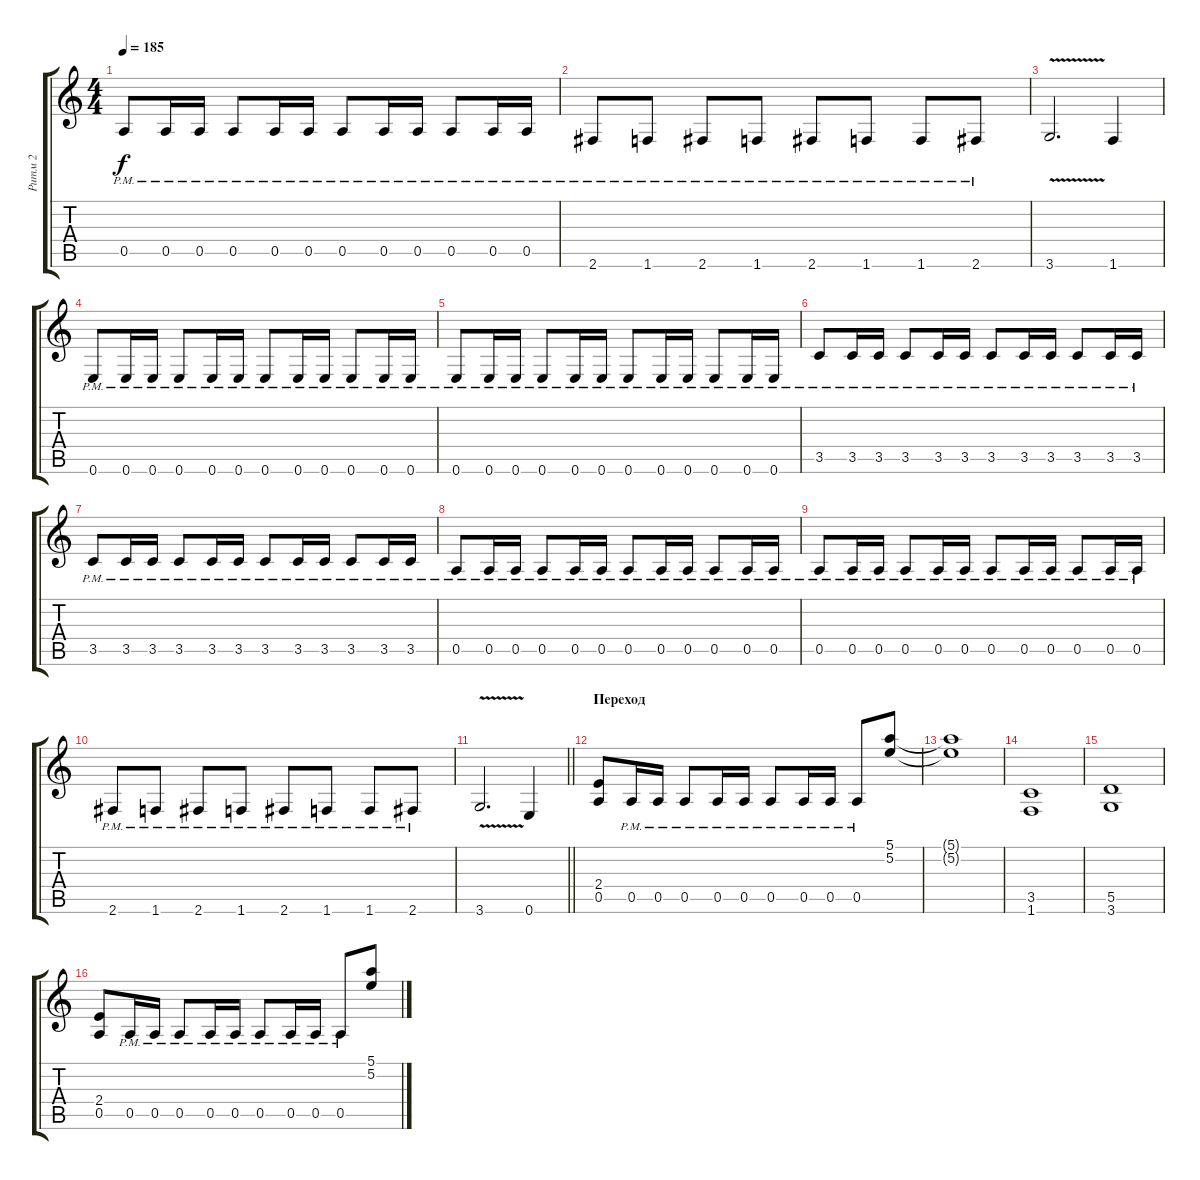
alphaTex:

\track ("Ритм 2" "Ритм 2") {instrument distortionguitar}
\staff {score tabs}
\tuning (E4 B3 G3 D3 A2 E2) {hide}
\ts (4 4)
\tempo 185
\clef g2
\ks c
0.5{pm}.8{dy f} 0.5{pm}.16 0.5{pm}.16 0.5{pm}.8 0.5{pm}.16 0.5{pm}.16 0.5{pm}.8 0.5{pm}.16 0.5{pm}.16 0.5{pm}.8 0.5{pm}.16 0.5{pm}.16 |
2.6{pm}.8 1.6{pm}.8 2.6{pm}.8 1.6{pm}.8 2.6{pm}.8 1.6{pm}.8 1.6{pm}.8 2.6{pm}.8 |
3.6{v}.2{d} 1.6.4 |
0.6{pm}.8 0.6{pm}.16 0.6{pm}.16 0.6{pm}.8 0.6{pm}.16 0.6{pm}.16 0.6{pm}.8 0.6{pm}.16 0.6{pm}.16 0.6{pm}.8 0.6{pm}.16 0.6{pm}.16 |
0.6{pm}.8 0.6{pm}.16 0.6{pm}.16 0.6{pm}.8 0.6{pm}.16 0.6{pm}.16 0.6{pm}.8 0.6{pm}.16 0.6{pm}.16 0.6{pm}.8 0.6{pm}.16 0.6{pm}.16 |
3.5{pm}.8 3.5{pm}.16 3.5{pm}.16 3.5{pm}.8 3.5{pm}.16 3.5{pm}.16 3.5{pm}.8 3.5{pm}.16 3.5{pm}.16 3.5{pm}.8 3.5{pm}.16 3.5{pm}.16 |
3.5{pm}.8 3.5{pm}.16 3.5{pm}.16 3.5{pm}.8 3.5{pm}.16 3.5{pm}.16 3.5{pm}.8 3.5{pm}.16 3.5{pm}.16 3.5{pm}.8 3.5{pm}.16 3.5{pm}.16 |
0.5{pm}.8 0.5{pm}.16 0.5{pm}.16 0.5{pm}.8 0.5{pm}.16 0.5{pm}.16 0.5{pm}.8 0.5{pm}.16 0.5{pm}.16 0.5{pm}.8 0.5{pm}.16 0.5{pm}.16 |
0.5{pm}.8 0.5{pm}.16 0.5{pm}.16 0.5{pm}.8 0.5{pm}.16 0.5{pm}.16 0.5{pm}.8 0.5{pm}.16 0.5{pm}.16 0.5{pm}.8 0.5{pm}.16 0.5{pm}.16 |
2.6{pm}.8 1.6{pm}.8 2.6{pm}.8 1.6{pm}.8 2.6{pm}.8 1.6{pm}.8 1.6{pm}.8 2.6{pm}.8 |
\barLineRight lightlight
3.6{v}.2{d} 0.6.4 |
\section ("" "Переход")
(2.4 0.5).8 0.5{pm}.16 0.5{pm}.16 0.5{pm}.8 0.5{pm}.16 0.5{pm}.16 0.5{pm}.8 0.5{pm}.16 0.5{pm}.16 0.5{pm}.8 (5.1 5.2).8 |
(5.1{t} 5.2{t}).1 |
(3.5 1.6).1 |
(5.5 3.6).1 |
(2.4 0.5).8 0.5{pm}.16 0.5{pm}.16 0.5{pm}.8 0.5{pm}.16 0.5{pm}.16 0.5{pm}.8 0.5{pm}.16 0.5{pm}.16 0.5{pm}.8 (5.1 5.2).8
